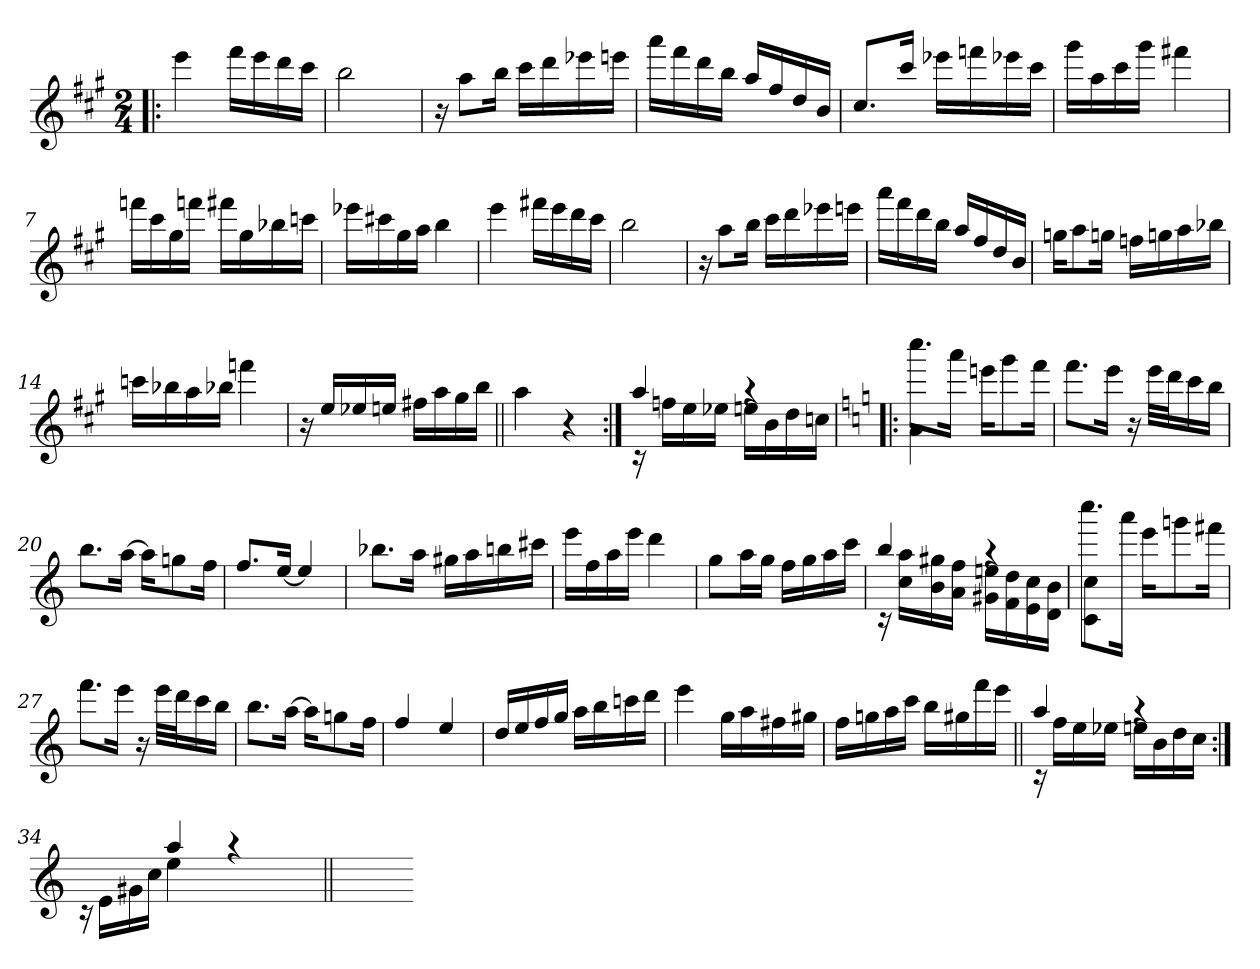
**kern
*part1
*staff1
*clefG2
*k[f#c#g#]
*A:
*M2/4
=1!|:
4eee\
16fff#\LL
16eee\
16ddd\
16ccc#\JJ
=2
2bb\
=3
16r
8aa\L
16bb\Jk
16ccc#\LL
16ddd\
16eee-X\
16eeen\JJ
=4
16aaa\LL
16fff#\
16ddd\
16bb\JJ
16aa/LL
16ff#/
16dd/
16b/JJ
!!LO:LB:g=z
=5
8.cc#/L
16ccc#/Jk
16eee-X\LL
16fffn\
16eee-X\
16ccc#\JJ
=6
16ggg#\LL
16aa\
16ccc#\
16ggg#\JJ
4fff#X\
=7
16fffn\LL
16ccc#\
16gg#\
16fffn\JJ
16fff#X\LL
16gg#\
16bb-X\
16cccn\JJ
=8
16eee-X\LL
16ccc#X\
16gg#\
16aa\JJ
4bb\
!!LO:LB:g=z
=9
4eee\
16fff#X\LL
16eee\
16ddd\
16ccc#\JJ
=10
2bb\
=11
16r
8aa\L
16bb\Jk
16ccc#\LL
16ddd\
16eee-X\
16eeen\JJ
=12
16aaa\LL
16fff#\
16ddd\
16bb\JJ
16aa/LL
16ff#/
16dd/
16b/JJ
!!LO:LB:g=z
=13
16ggn\KL
8aa\
16ggn\Jk
16ffn\LL
16ggn\
16aa\
16bb-X\JJ
=14
16cccn\LL
16bb-X\
16aa\
16bb-X\JJ
4fffn\
=15
16r
16ee/LL
16ee-X/
16een/JJ
16ff#X\LL
16aa\
16gg#\
16bb\JJ
=16||
4aa\
4r
!!LO:LB:g=z
=17:|!
*^
4aa/	16rc
.	16ffn\LL
.	16ee\
.	16ee-X\JJ
4raa	16een\LL
.	16b\
.	16dd\
.	16ccn\JJ
=18!|:	=18!|:
*k[]	*
*C:	*
8.cccc\L	4a\
16aaa\Jk	.
16eeen\KL	4ryy
8ggg\	.
16fff\Jk	.
*v	*v
=19
8.fff\L
16eee\Jk
16r
32eee\LLL
32ddd\J
16ccc\
16bb\JJ
=20
8.bb\L
[16aa\Jk
16aa\KL]
8ggn\
16ff\Jk
!!LO:LB:g=z
=21
8.ff/L
[16ee/Jk
4ee/]
=22
8.bb-X\L
16aa\Jk
16gg#X\LL
16aa\
16bbn\
16ccc#X\JJ
=23
16eee\LL
16ff\
16aa\
16eee\JJ
4ddd\
=24
8gg\L
16aa\L
16gg\JJ
16ff\LL
16gg\
16aa\
16ccc\JJ
!!LO:LB:g=z
=25
*^
4bb/	16rc
.	16cc\ 16aa\LL
.	16b\ 16gg#X\
.	16a\ 16ff\JJ
4raa	16g#X\ 16een\LL
.	16f\ 16dd\
.	16e\ 16cc\
.	16d\ 16b\JJ
=26	=26
8.cccc\L	4c\ 4cc\
16aaa\Jk	.
16eee\KL	4ryy
8gggn\	.
16fff#X\Jk	.
*v	*v
=27
8.fff\L
16eee\Jk
16r
32eee\LLL
32ddd\J
16ccc\
16bb\JJ
=28
8.bb\L
[16aa\Jk
16aa\KL]
8ggn\
16ff\Jk
!!LO:LB:g=z
=29
4ff/
4ee/
=30
16dd/LL
16ee/
16ff/
16gg/JJ
16aa\LL
16bb\
16cccn\
16ddd\JJ
=31
4eee\
16gg\LL
16aa\
16ff#X\
16gg#X\JJ
=32
16ff\LL
16ggn\
16aa\
16ccc\JJ
16bb\LL
16gg#X\
16fff\
16eee\JJ
!!LO:LB:g=z
=33||
*^
4aa/	16rc
.	16ff\LL
.	16ee\
.	16ee-X\JJ
4raa	16een\LL
.	16b\
.	16dd\
.	16cc\JJ
=34:|!	=34:|!
4ryy	16rc
.	16e\LL
.	16g#X\
.	16cc\JJ
4aa/	4ee\
16ryy	2ryy
4raa	.
16ryy	.
16ryy	.
16ryy	.
*v	*v
=35||
2ryy
=-
*-
